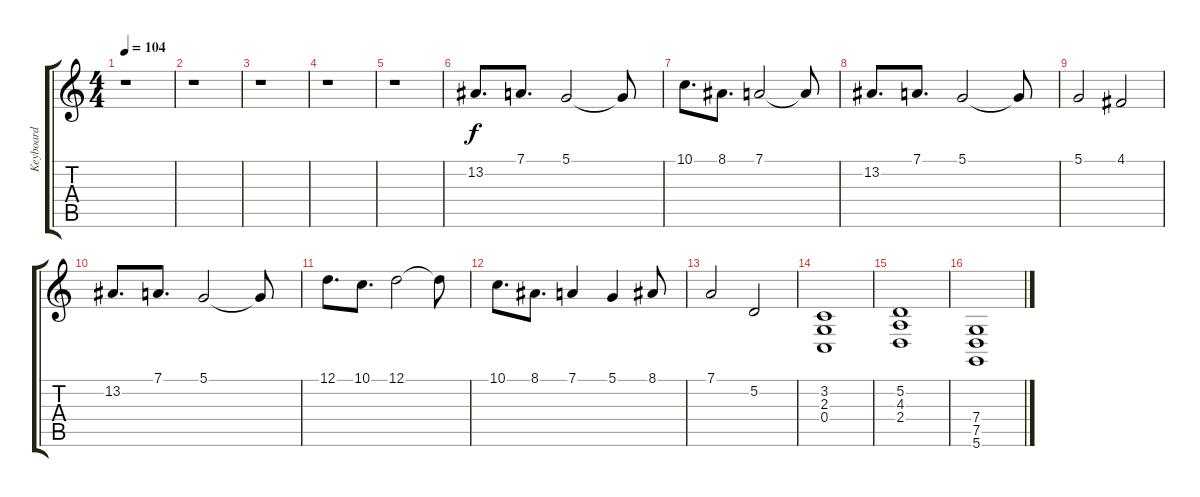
\track ("Keyboard" "Keyboard") {instrument synthstrings1}
\staff {score tabs}
\tuning (D4 A3 F3 C3 G2 D2) {hide}
\ts (4 4)
\tempo 104
\clef g2
\ks c
r.1{dy f} |
r.1 |
r.1 |
r.1 |
r.1 |
13.2.8{d} 7.1.8{d} 5.1.2 5.1{t}.8 |
10.1.8{d} 8.1.8{d} 7.1.2 7.1{t}.8 |
13.2.8{d} 7.1.8{d} 5.1.2 5.1{t}.8 |
5.1.2 4.1.2 |
13.2.8{d} 7.1.8{d} 5.1.2 5.1{t}.8 |
12.1.8{d} 10.1.8{d} 12.1.2 12.1{t}.8 |
10.1.8{d} 8.1.8{d} 7.1.4 5.1.4 8.1.8 |
7.1.2 5.2.2 |
(3.2 2.3 0.4).1{volume 11} |
(5.2 4.3 2.4).1 |
(7.4 7.5 5.6).1
